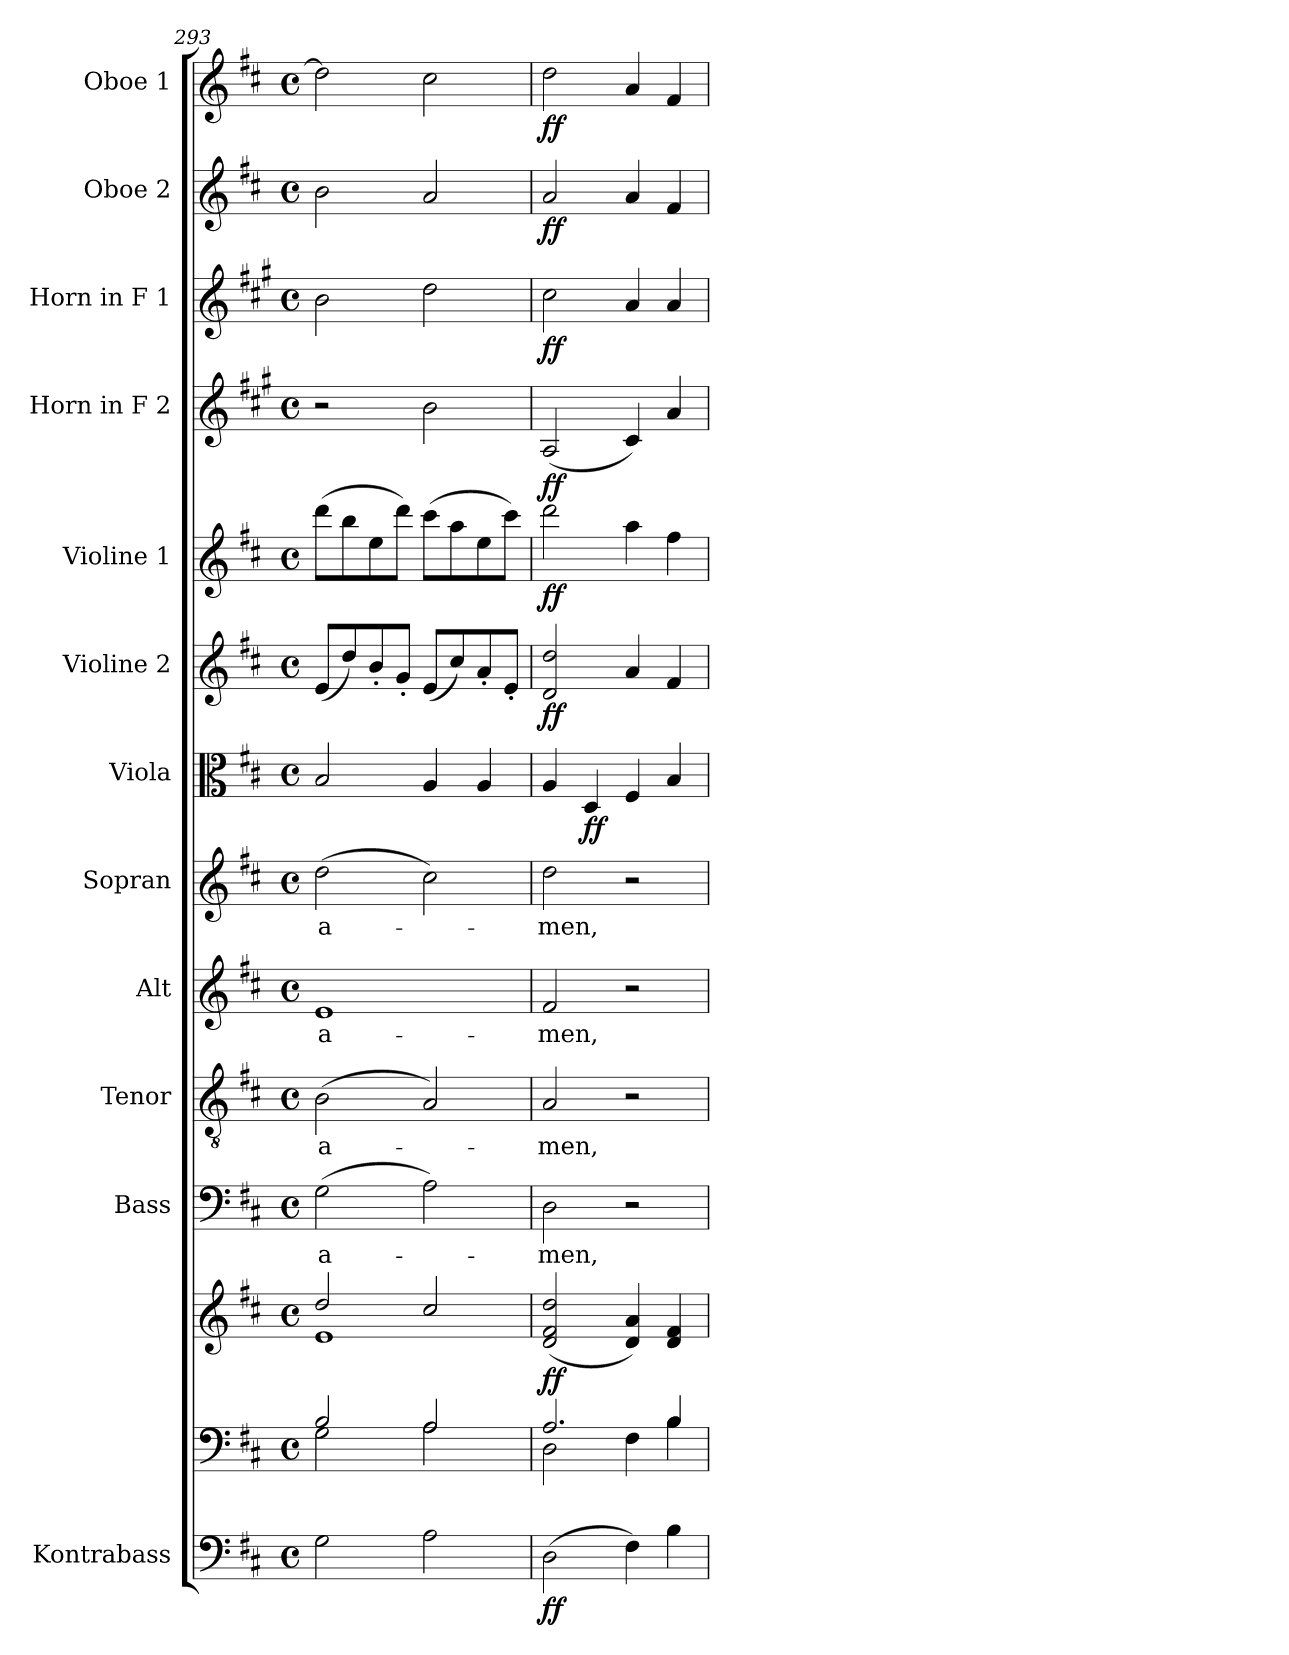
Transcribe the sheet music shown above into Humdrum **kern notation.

**kern	**dynam	**kern	**kern	**dynam	**kern	**text	**kern	**text	**kern	**text	**kern	**text	**kern	**dynam	**kern	**dynam	**kern	**dynam	**kern	**dynam	**kern	**dynam	**kern	**dynam	**kern	**dynam
*part13	*part13	*part12	*part12	*part12	*part11	*part11	*part10	*part10	*part9	*part9	*part8	*part8	*part7	*part7	*part6	*part6	*part5	*part5	*part4	*part4	*part3	*part3	*part2	*part2	*part1	*part1
*staff14	*staff14	*staff13	*staff12	*staff12/13	*staff11	*staff11	*staff10	*staff10	*staff9	*staff9	*staff8	*staff8	*staff7	*staff7	*staff6	*staff6	*staff5	*staff5	*staff4	*staff4	*staff3	*staff3	*staff2	*staff2	*staff1	*staff1
*I"Kontrabass	*	*	*	*	*I"Bass	*	*I"Tenor	*	*I"Alt	*	*I"Sopran	*	*I"Viola	*	*I"Violine 2	*	*I"Violine 1	*	*I"Horn in F 2	*	*I"Horn in F 1	*	*I"Oboe 2	*	*I"Oboe 1	*
*I'Kb.	*	*	*	*	*I'B.	*	*I'T.	*	*I'A.	*	*I'S.	*	*I'Vla.	*	*I'Vl. 2	*	*I'Vl. 1	*	*	*	*	*	*I'Ob. 2	*	*I'Ob. 1	*
*clefF4	*	*clefF4	*clefG2	*	*clefF4	*	*clefGv2	*	*clefG2	*	*clefG2	*	*clefC3	*	*clefG2	*	*clefG2	*	*clefG2	*	*clefG2	*	*clefG2	*	*clefG2	*
*ITrd7c12	*	*	*	*	*	*	*	*	*	*	*	*	*	*	*	*	*	*	*ITrd4c7	*	*ITrd4c7	*	*	*	*	*
*k[f#c#]	*	*k[f#c#]	*k[f#c#]	*	*k[f#c#]	*	*k[f#c#]	*	*k[f#c#]	*	*k[f#c#]	*	*k[f#c#]	*	*k[f#c#]	*	*k[f#c#]	*	*k[f#c#]	*	*k[f#c#]	*	*k[f#c#]	*	*k[f#c#]	*
*D:	*	*D:	*D:	*	*D:	*	*D:	*	*D:	*	*D:	*	*D:	*	*D:	*	*D:	*	*D:	*	*D:	*	*D:	*	*D:	*
*M4/4	*	*M4/4	*M4/4	*	*M4/4	*	*M4/4	*	*M4/4	*	*M4/4	*	*M4/4	*	*M4/4	*	*M4/4	*	*M4/4	*	*M4/4	*	*M4/4	*	*M4/4	*
*met(c)	*	*met(c)	*met(c)	*	*met(c)	*	*met(c)	*	*met(c)	*	*met(c)	*	*met(c)	*	*met(c)	*	*met(c)	*	*met(c)	*	*met(c)	*	*met(c)	*	*met(c)	*
=293	=293	=293	=293	=293	=293	=293	=293	=293	=293	=293	=293	=293	=293	=293	=293	=293	=293	=293	=293	=293	=293	=293	=293	=293	=293	=293
*	*	*^	*^	*	*	*	*	*	*	*	*	*	*	*	*	*	*	*	*	*	*	*	*	*	*	*
!	!	!	!	!	!	!	!	!LO:LY:b	!	!LO:LY:b	!	!LO:LY:b	!	!LO:LY:b	!	!	!	!	!	!	!	!	!	!	!	!	!	!
2GG\	.	2B/	2G\	2dd/	1e	.	(>2G\	a-	(>2B\	a-	1e	a-	(>2dd\	a-	2B/	.	(<8e/L	.	(>8ddd\L	.	2r	.	2e\	.	2b\	.	2dd\]	.
.	.	.	.	.	.	.	.	.	.	.	.	.	.	.	.	.	8dd/)	.	8bb\	.	.	.	.	.	.	.	.	.
.	.	.	.	.	.	.	.	.	.	.	.	.	.	.	.	.	8b'</	.	8ee\	.	.	.	.	.	.	.	.	.
.	.	.	.	.	.	.	.	.	.	.	.	.	.	.	.	.	8g'</J	.	8ddd\J)	.	.	.	.	.	.	.	.	.
2AA\	.	2A/	2A\	2cc#/	.	.	2A\)	.	2A/)	.	.	.	2cc#\)	.	4A/	.	(<8e/L	.	(>8ccc#\L	.	2e\	.	2g\	.	2a/	.	2cc#\	.
.	.	.	.	.	.	.	.	.	.	.	.	.	.	.	.	.	8cc#/)	.	8aa\	.	.	.	.	.	.	.	.	.
.	.	.	.	.	.	.	.	.	.	.	.	.	.	.	4A/	.	8a'</	.	8ee\	.	.	.	.	.	.	.	.	.
.	.	.	.	.	.	.	.	.	.	.	.	.	.	.	.	.	8e'</J	.	8ccc#\J)	.	.	.	.	.	.	.	.	.
*	*	*	*	*v	*v	*	*	*	*	*	*	*	*	*	*	*	*	*	*	*	*	*	*	*	*	*	*	*
=294	=294	=294	=294	=294	=294	=294	=294	=294	=294	=294	=294	=294	=294	=294	=294	=294	=294	=294	=294	=294	=294	=294	=294	=294	=294	=294	=294
!	!LO:DY:b	!	!	!	!LO:DY:b	!	!LO:LY:b	!	!LO:LY:b	!	!LO:LY:b	!	!LO:LY:b	!	!	!	!LO:DY:b	!	!LO:DY:b	!	!LO:DY:b	!	!LO:DY:b	!	!LO:DY:b	!	!LO:DY:b
(>2DD\	ff	2.A/	2D\	(2d/ 2f#/ 2dd/	ff	2D\	-men,	2A/	-men,	2f#/	-men,	2dd\	-men,	4A/	.	2d/ 2dd/	ff	2ddd\	ff	(<2D/	ff	2f#\	ff	2a/	ff	2dd\	ff
!	!	!	!	!	!	!	!	!	!	!	!	!	!	!	!LO:DY:b	!	!	!	!	!	!	!	!	!	!	!	!
.	.	.	.	.	.	.	.	.	.	.	.	.	.	4D/	ff	.	.	.	.	.	.	.	.	.	.	.	.
4FF#\)	.	.	4F#\	4d/ 4a/)	.	2r	.	2r	.	2r	.	2r	.	4F#/	.	4a/	.	4aa\	.	4F#/)	.	4d/	.	4a/	.	4a/	.
4BB\	.	4B/	4B\	4d/ 4f#/	.	.	.	.	.	.	.	.	.	4B/	.	4f#/	.	4ff#\	.	4d/	.	4d/	.	4f#/	.	4f#/	.
*	*	*v	*v	*	*	*	*	*	*	*	*	*	*	*	*	*	*	*	*	*	*	*	*	*	*	*	*
=	=	=	=	=	=	=	=	=	=	=	=	=	=	=	=	=	=	=	=	=	=	=	=	=	=	=
*-	*-	*-	*-	*-	*-	*-	*-	*-	*-	*-	*-	*-	*-	*-	*-	*-	*-	*-	*-	*-	*-	*-	*-	*-	*-	*-
